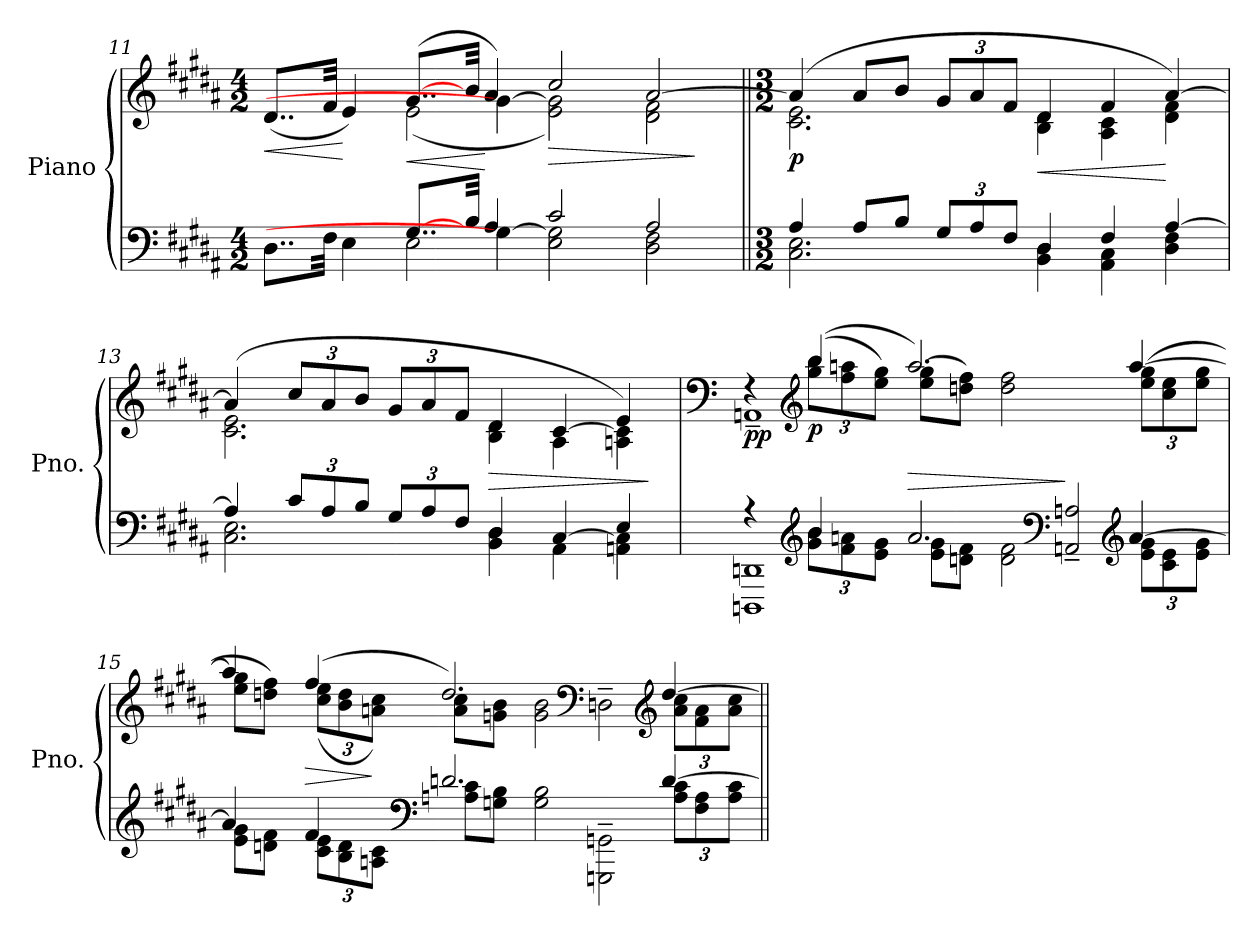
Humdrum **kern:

**kern	**kern	**dynam
*part1	*part1	*part1
*staff2	*staff1	*staff1/2
*I"Piano	*	*
*I'Pno.	*	*
*clefF4	*clefG2	*
*k[f#c#g#d#a#]	*k[f#c#g#d#a#]	*
*M4/2	*M4/2	*
=11	=11	=11
*^	*	*
*	*^	*	*
!	!	!	!	!LO:HP:b
*	*	*	*^	*
*	*	*	*	*^	*
8..D#\L	2ryy	2.ryy	(<8..d#/L	2ryy	2.ryy	<
32F#\Jkk	.	.	32f#/Jkk	.	.	.
4E\	.	.	4e/)	.	.	[
!	!	!	!	!	!	!LO:HP:b
[8..G#/L	2E\	.	(>[8..g#/L	(<2e\	.	<
32B/Jkk	.	.	32b/Jkk	.	.	.
4A#/	.	4G#\_	4a#/)	.	4g#\_	[
!	!	!	!	!	!	!LO:HP:b
2c#/	2E\ 2G#\]	1ryy	2cc#/	2e\ 2g#\])	1ryy	>
2A#/	2D#\ 2F#\	.	[2a#/	2d#\ 2f#\	.	.
*v	*v	*v	*	*	*	*
*	*v	*v	*v	*
.	.	]
=12||	=12||	=12||
*M3/2	*M3/2	*
*^	*^	*
!	!	!	!	!LO:DY:b
4A#/	2.C#\ 2.E\	(>4a#/]	2.c#\ 2.e\	p
8A#/L	.	8a#/L	.	.
8B/J	.	8b/J	.	.
*Xbrackettup	*	*Xbrackettup	*	*
12G#/L	.	12g#/L	.	.
12A#/	.	12a#/	.	.
12F#/J	.	12f#/J	.	.
!	!	!	!	!LO:HP:b
4D#/	4BB\ 4D#\	4d#/	4B\ 4d#\	<
4F#/	4AA#\ 4C#\	4f#/	4A#\ 4c#\	.
[4A#/	4D#\ 4F#\	[4a#/)	4d#\ 4f#\	[
!!LO:LB:g=z	!!
=13	=13	=13	=13	=13
*	*^	*	*	*
4A#/]	2.ryy	2.C#\ 2.E\	(>4a#/]	2.c#\ 2.e\	.
12c#/L	.	.	12cc#/L	.	.
12A#/	.	.	12a#/	.	.
12B/J	.	.	12b/J	.	.
12G#/L	.	.	12g#/L	.	.
12A#/	.	.	12a#/	.	.
12F#/J	.	.	12f#/J	.	.
!	!	!	!	!	!LO:HP:b
4D#/	4BB\ 4D#\	2.ryy	4d#/	4B\ 4d#\	>
[4C#/	4AA#\	.	[4c#/	4A#\	.
4E/	4AAn\ 4C#\]	.	4e/)	4An\ 4c#\]	.
*v	*v	*v	*	*	*
*	*v	*v	*
.	.	]
=14	=14	=14
*	*clefF4	*
*^	*^	*
*	*^	*	*^	*
!	!	!	!	!	!	!LO:DY:b
4r	1DDDn 1DDn	4ryy	4rF	1AAn~	4ryy	pp
*clefG2	*	*	*clefG2	*	*	*
!	!	!	!	!	!	!LO:DY:b
4b/	.	12g#\ 12b\L	(>(<4bb/	.	12gg#\ 12bb\L	p
.	.	12f#\ 12an\	.	.	12ff#\ 12aan\	.
.	.	12e\ 12g#\J	.	.	12ee\ 12gg#\J)	.
!	!	!	!	!	!	!LO:HP:b
2.a/	.	8e\ 8g#\L	2.aa/)	.	(<8ee\ 8gg#\L	>
.	.	8dn\ 8f#\J	.	.	8ddn\ 8ff#\J)	.
.	.	2d\ 2f#\	.	.	2dd\ 2ff#\	.
*clefF4	*	*	*	*	*	*
.	2AAn/~ 2An/~	.	.	2ryy	.	]
*clefG2	*	*	*	*	*	*
[4a/	.	12e\ 12g#\L	[4aa/	.	(<12ee\ 12gg#\L	.
.	.	12c#\ 12e\	.	.	12cc#\ 12ee\	.
.	.	12e\ 12g#\J	.	.	12ee\ 12gg#\J	.
!!LO:PB:g=z	!!	!!
=15	=15	=15	=15	=15	=15	=15
4a/]	8e\ 8g#\L	1ryy	4aa/]	8ee\ 8gg#\L	1ryy	.
.	8dn\ 8f#\J	.	.	8ddn\ 8ff#\J)	.	.
!	!	!	!	!	!	!LO:HP:b
4f#/	12c#\ 12e\L	.	(>4ff#/	(<12cc#\ 12ee\L	.	>
.	12B\ 12d\	.	.	12b\ 12dd\	.	.
.	12An\ 12c#\J	.	.	12an\ 12cc#\J)	.	]
*clefF4	*	*	*	*	*	*
2.dn/	8An\ 8c#\L	.	2.dd/)	8a\ 8cc#\L	.	.
.	8Gn\ 8B\J	.	.	8gn\ 8b\J	.	.
.	2G\ 2B\	.	.	2g\ 2b\	.	.
*	*	*	*clefF4	*	*	*
.	.	2GGGn\~ 2GGn\~	.	.	2Dn~\	.
*	*	*	*clefG2	*	*	*
[4d/	12A\ 12c#\L	.	[4dd/	12a\ 12cc#\L	.	.
.	12F#\ 12A\	.	.	12f#\ 12a\	.	.
.	12A\ 12c#\J	.	.	12a\ 12cc#\J	.	.
*v	*v	*v	*	*	*	*
*	*v	*v	*v	*
=||	=||	=||
*-	*-	*-
